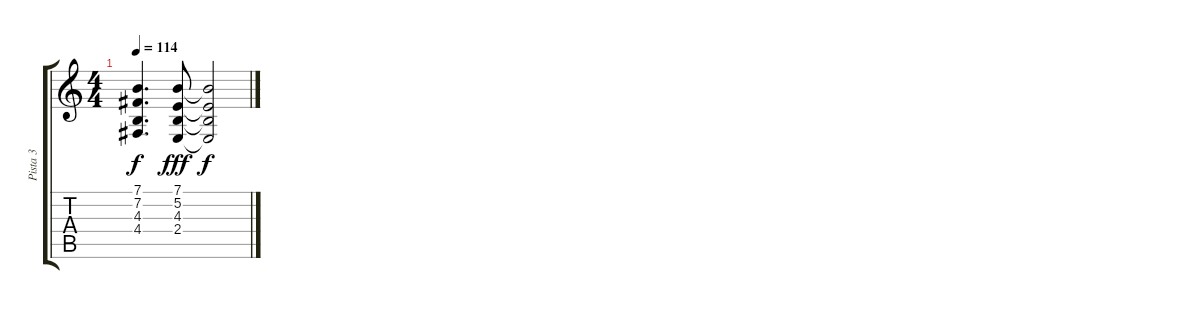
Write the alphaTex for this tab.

\track ("Pista 3" "Pista 3") {instrument choiraahs}
\staff {score tabs}
\tuning (E4 B3 G3 D3 A2 E2) {hide}
\ts (4 4)
\tempo 114
\clef g2
\ks c
(7.1 7.2 4.3 4.4).4{d dy f} (7.1 5.2 4.3 2.4).8{dy fff} (7.1{t} 5.2{t} 4.3{t} 2.4{t}).2{dy f}
